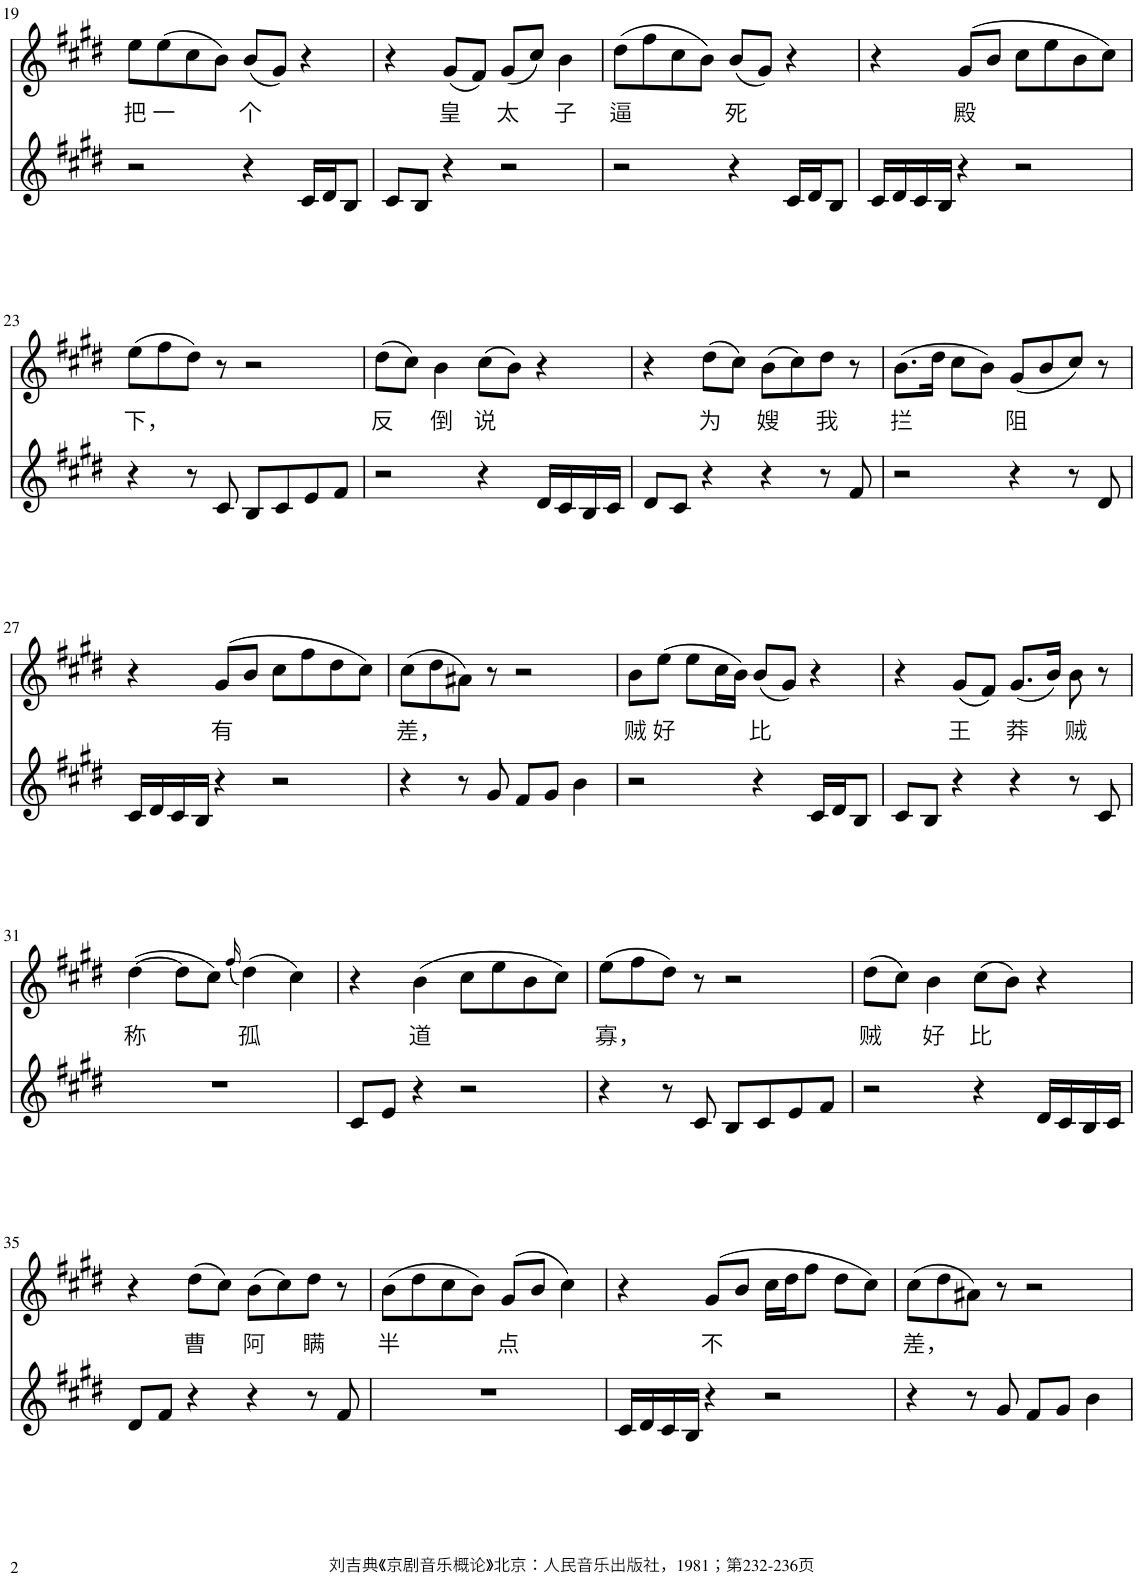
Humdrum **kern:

**kern	**kern	**text
*part2	*part1	*part1
*staff2	*staff1	*staff1
*I"Piano	*I"Piano	*
*I'Pno	*I'Pno	*
!!LO:PB:g=z
*clefG2	*clefG2	*
*k[f#c#g#d#]	*k[f#c#g#d#]	*
*M4/4	*M4/4	*
=19	=19	=19
!	!	!LO:LY:b
2r	8ee\L	把
!	!	!LO:LY:b
.	(8ee\	一
.	8cc#\	.
.	8b\J)	.
!	!	!LO:LY:b
4r	(8b/L	个
.	8g#/J)	.
16c#/LL	4r	.
16d#/J	.	.
8B/J	.	.
=20	=20	=20
8c#/L	4r	.
8B/J	.	.
!	!	!LO:LY:b
4r	(8g#/L	皇
.	8f#/J)	.
!	!	!LO:LY:b
2r	(8g#/L	太
.	8cc#/J)	.
!	!	!LO:LY:b
.	4b\	子
=21	=21	=21
!	!	!LO:LY:b
2r	(8dd#\L	逼
.	8ff#\	.
.	8cc#\	.
.	8b\J)	.
!	!	!LO:LY:b
4r	(8b/L	死
.	8g#/J)	.
16c#/LL	4r	.
16d#/J	.	.
8B/J	.	.
=22	=22	=22
16c#/LL	4r	.
16d#/	.	.
16c#/	.	.
16B/JJ	.	.
!	!	!LO:LY:b
4r	(8g#/L	殿
.	8b/J	.
2r	8cc#\L	.
.	8ee\	.
.	8b\	.
.	8cc#\J)	.
!!LO:LB:g=z
=23	=23	=23
!	!	!LO:LY:b
4r	(8ee\L	下，
.	8ff#\	.
8r	8dd#\J)	.
8c#/	8r	.
8B/L	2r	.
8c#/	.	.
8e/	.	.
8f#/J	.	.
=24	=24	=24
!	!	!LO:LY:b
2r	(8dd#\L	反
.	8cc#\J)	.
!	!	!LO:LY:b
.	4b\	倒
!	!	!LO:LY:b
4r	(8cc#\L	说
.	8b\J)	.
16d#/LL	4r	.
16c#/	.	.
16B/	.	.
16c#/JJ	.	.
=25	=25	=25
8d#/L	4r	.
8c#/J	.	.
!	!	!LO:LY:b
4r	(8dd#\L	为
.	8cc#\J)	.
!	!	!LO:LY:b
4r	(8b\L	嫂
.	8cc#\)	.
!	!	!LO:LY:b
8r	8dd#\J	我
8f#/	8r	.
=26	=26	=26
!	!	!LO:LY:b
2r	(8.b\L	拦
.	16dd#\Jk	.
.	8cc#\L	.
.	8b\J)	.
!	!	!LO:LY:b
4r	(8g#/L	阻
.	8b/	.
8r	8cc#/J)	.
8d#/	8r	.
!!LO:LB:g=z
=27	=27	=27
16c#/LL	4r	.
16d#/	.	.
16c#/	.	.
16B/JJ	.	.
!	!	!LO:LY:b
4r	(8g#/L	有
.	8b/J	.
2r	8cc#\L	.
.	8ff#\	.
.	8dd#\	.
.	8cc#\J)	.
=28	=28	=28
!	!	!LO:LY:b
4r	(8cc#\L	差，
.	8dd#\	.
8r	8a#X\J)	.
8g#/	8r	.
8f#/L	2r	.
8g#/J	.	.
4b\	.	.
=29	=29	=29
!	!	!LO:LY:b
2r	8b\L	贼
!	!	!LO:LY:b
.	(8ee\J	好
.	8ee\L	.
.	16cc#\L	.
.	16b\JJ)	.
!	!	!LO:LY:b
4r	(8b/L	比
.	8g#/J)	.
16c#/LL	4r	.
16d#/J	.	.
8B/J	.	.
=30	=30	=30
8c#/L	4r	.
8B/J	.	.
!	!	!LO:LY:b
4r	(8g#/L	王
.	8f#/J)	.
!	!	!LO:LY:b
4r	(8.g#/L	莽
.	16b/Jk)	.
!	!	!LO:LY:b
8r	8b\	贼
8c#/	8r	.
!!LO:LB:g=z
=31	=31	=31
!	!	!LO:LY:b
1r	([4dd#\	称
.	8dd#\L]	.
.	8cc#\J)	.
.	(16qff#/	.
!	!	!LO:LY:b
.	(4dd#\)	孤
.	4cc#\)	.
=32	=32	=32
8c#/L	4r	.
8e/J	.	.
!	!	!LO:LY:b
4r	(4b\	道
2r	8cc#\L	.
.	8ee\	.
.	8b\	.
.	8cc#\J)	.
=33	=33	=33
!	!	!LO:LY:b
4r	(8ee\L	寡，
.	8ff#\	.
8r	8dd#\J)	.
8c#/	8r	.
8B/L	2r	.
8c#/	.	.
8e/	.	.
8f#/J	.	.
=34	=34	=34
!	!	!LO:LY:b
2r	(8dd#\L	贼
.	8cc#\J)	.
!	!	!LO:LY:b
.	4b\	好
!	!	!LO:LY:b
4r	(8cc#\L	比
.	8b\J)	.
16d#/LL	4r	.
16c#/	.	.
16B/	.	.
16c#/JJ	.	.
!!LO:LB:g=z
=35	=35	=35
8d#/L	4r	.
8f#/J	.	.
!	!	!LO:LY:b
4r	(8dd#\L	曹
.	8cc#\J)	.
!	!	!LO:LY:b
4r	(8b\L	阿
.	8cc#\)	.
!	!	!LO:LY:b
8r	8dd#\J	瞒
8f#/	8r	.
=36	=36	=36
!	!	!LO:LY:b
1r	(8b\L	半
.	8dd#\	.
.	8cc#\	.
.	8b\J)	.
!	!	!LO:LY:b
.	(8g#/L	点
.	8b/J	.
.	4cc#\)	.
=37	=37	=37
16c#/LL	4r	.
16d#/	.	.
16c#/	.	.
16B/JJ	.	.
!	!	!LO:LY:b
4r	(8g#/L	不
.	8b/J	.
2r	16cc#\LL	.
.	16dd#\J	.
.	8ff#\J	.
.	8dd#\L	.
.	8cc#\J)	.
=38	=38	=38
!	!	!LO:LY:b
4r	(8cc#\L	差，
.	8dd#\	.
8r	8a#X\J)	.
8g#/	8r	.
8f#/L	2r	.
8g#/J	.	.
4b\	.	.
=	=	=
*-	*-	*-
